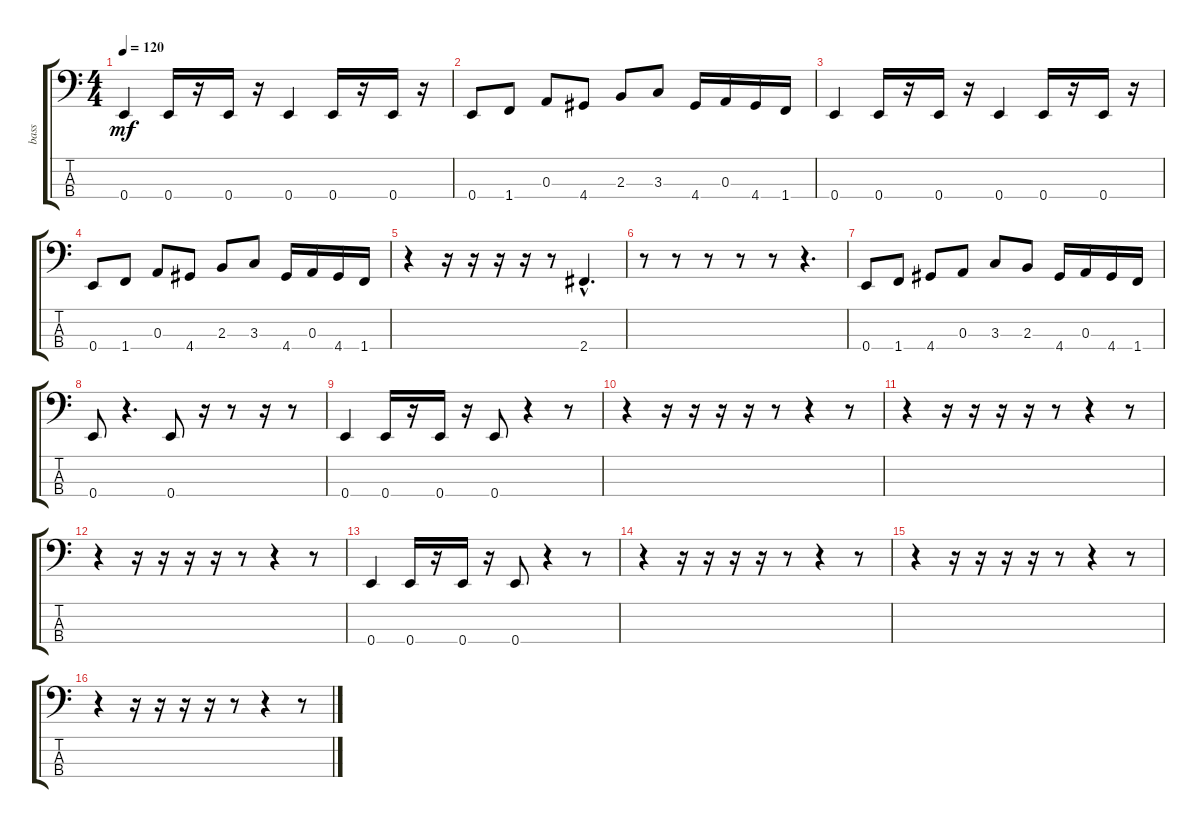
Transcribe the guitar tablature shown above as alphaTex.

\track ("bass                " "bass      ") {instrument electricbasspick}
\staff {score tabs}
\tuning (G2 D2 A1 E1) {hide}
\ts (4 4)
\tempo 120
\clef f4
\ks c
0.4.4{dy mf} 0.4.16 r.16 0.4.16 r.16 0.4.4 0.4.16 r.16 0.4.16 r.16 |
0.4.8 1.4.8 0.3.8 4.4.8 2.3.8 3.3.8 4.4.16 0.3.16 4.4.16 1.4.16 |
0.4.4 0.4.16 r.16 0.4.16 r.16 0.4.4 0.4.16 r.16 0.4.16 r.16 |
0.4.8 1.4.8 0.3.8 4.4.8 2.3.8 3.3.8 4.4.16 0.3.16 4.4.16 1.4.16 |
r.4 r.16 r.16 r.16 r.16 r.8 2.4{hac}.4{d} |
r.8 r.8 r.8 r.8 r.8 r.4{d} |
0.4.8 1.4.8 4.4.8 0.3.8 3.3.8 2.3.8 4.4.16 0.3.16 4.4.16 1.4.16 |
0.4.8 r.4{d} 0.4.8 r.16 r.8 r.16 r.8 |
0.4.4 0.4.16 r.16 0.4.16 r.16 0.4.8 r.4 r.8 |
r.4 r.16 r.16 r.16 r.16 r.8 r.4 r.8 |
r.4 r.16 r.16 r.16 r.16 r.8 r.4 r.8 |
r.4 r.16 r.16 r.16 r.16 r.8 r.4 r.8 |
0.4.4 0.4.16 r.16 0.4.16 r.16 0.4.8 r.4 r.8 |
r.4 r.16 r.16 r.16 r.16 r.8 r.4 r.8 |
r.4 r.16 r.16 r.16 r.16 r.8 r.4 r.8 |
r.4 r.16 r.16 r.16 r.16 r.8 r.4 r.8
